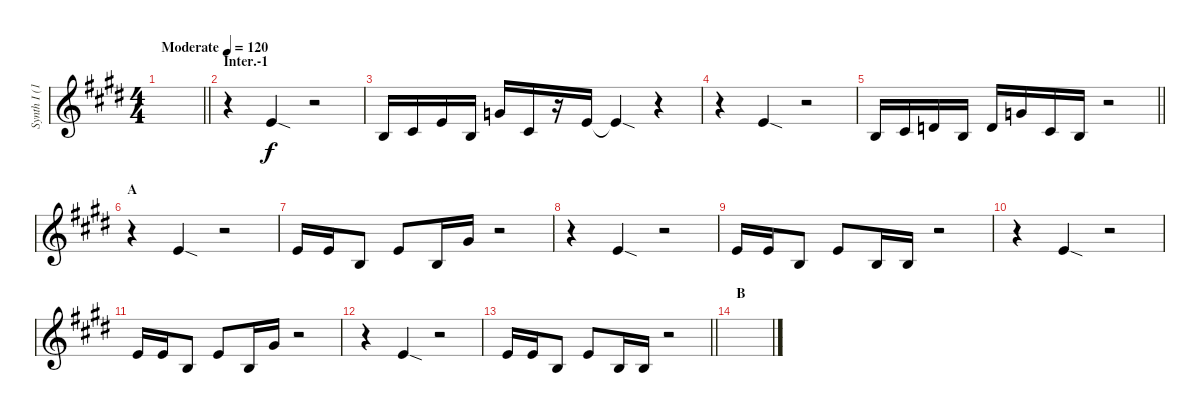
\track ("Synth I (1)" "Synth I (1") {instrument trumpet}
\staff {score}
\tuning (E4 B3 G3 D3 A2 E2) {hide}
\ts (4 4)
\tempo (120 "Moderate")
\clef g2
\barLineRight lightlight
\ks e
|
\section ("" "Inter.-1")
r.4 0.1{sod}.4 r.2 |
0.2.16 2.2.16 0.1.16 0.2.16 3.1.16 2.2.16 r.16 5.2.16 5.2{sod t}.4 r.4 |
r.4 0.1{sod}.4 r.2 |
\barLineRight lightlight
0.2.16 2.2.16 3.2.16 0.2.16 3.2.16 3.1.16 2.2.16 0.2.16 r.2 |
\section ("" "A")
r.4 0.1{sod}.4 r.2 |
0.1.16 0.1.16 0.2.8 0.1.8 0.2.16 4.1.16 r.2 |
r.4 0.1{sod}.4 r.2 |
0.1.16 0.1.16 0.2.8 0.1.8 0.2.16 0.2.16 r.2 |
r.4 0.1{sod}.4 r.2 |
0.1.16 0.1.16 0.2.8 0.1.8 0.2.16 4.1.16 r.2 |
r.4 0.1{sod}.4 r.2 |
\barLineRight lightlight
0.1.16 0.1.16 0.2.8 0.1.8 0.2.16 0.2.16 r.2 |
\section ("" "B")
